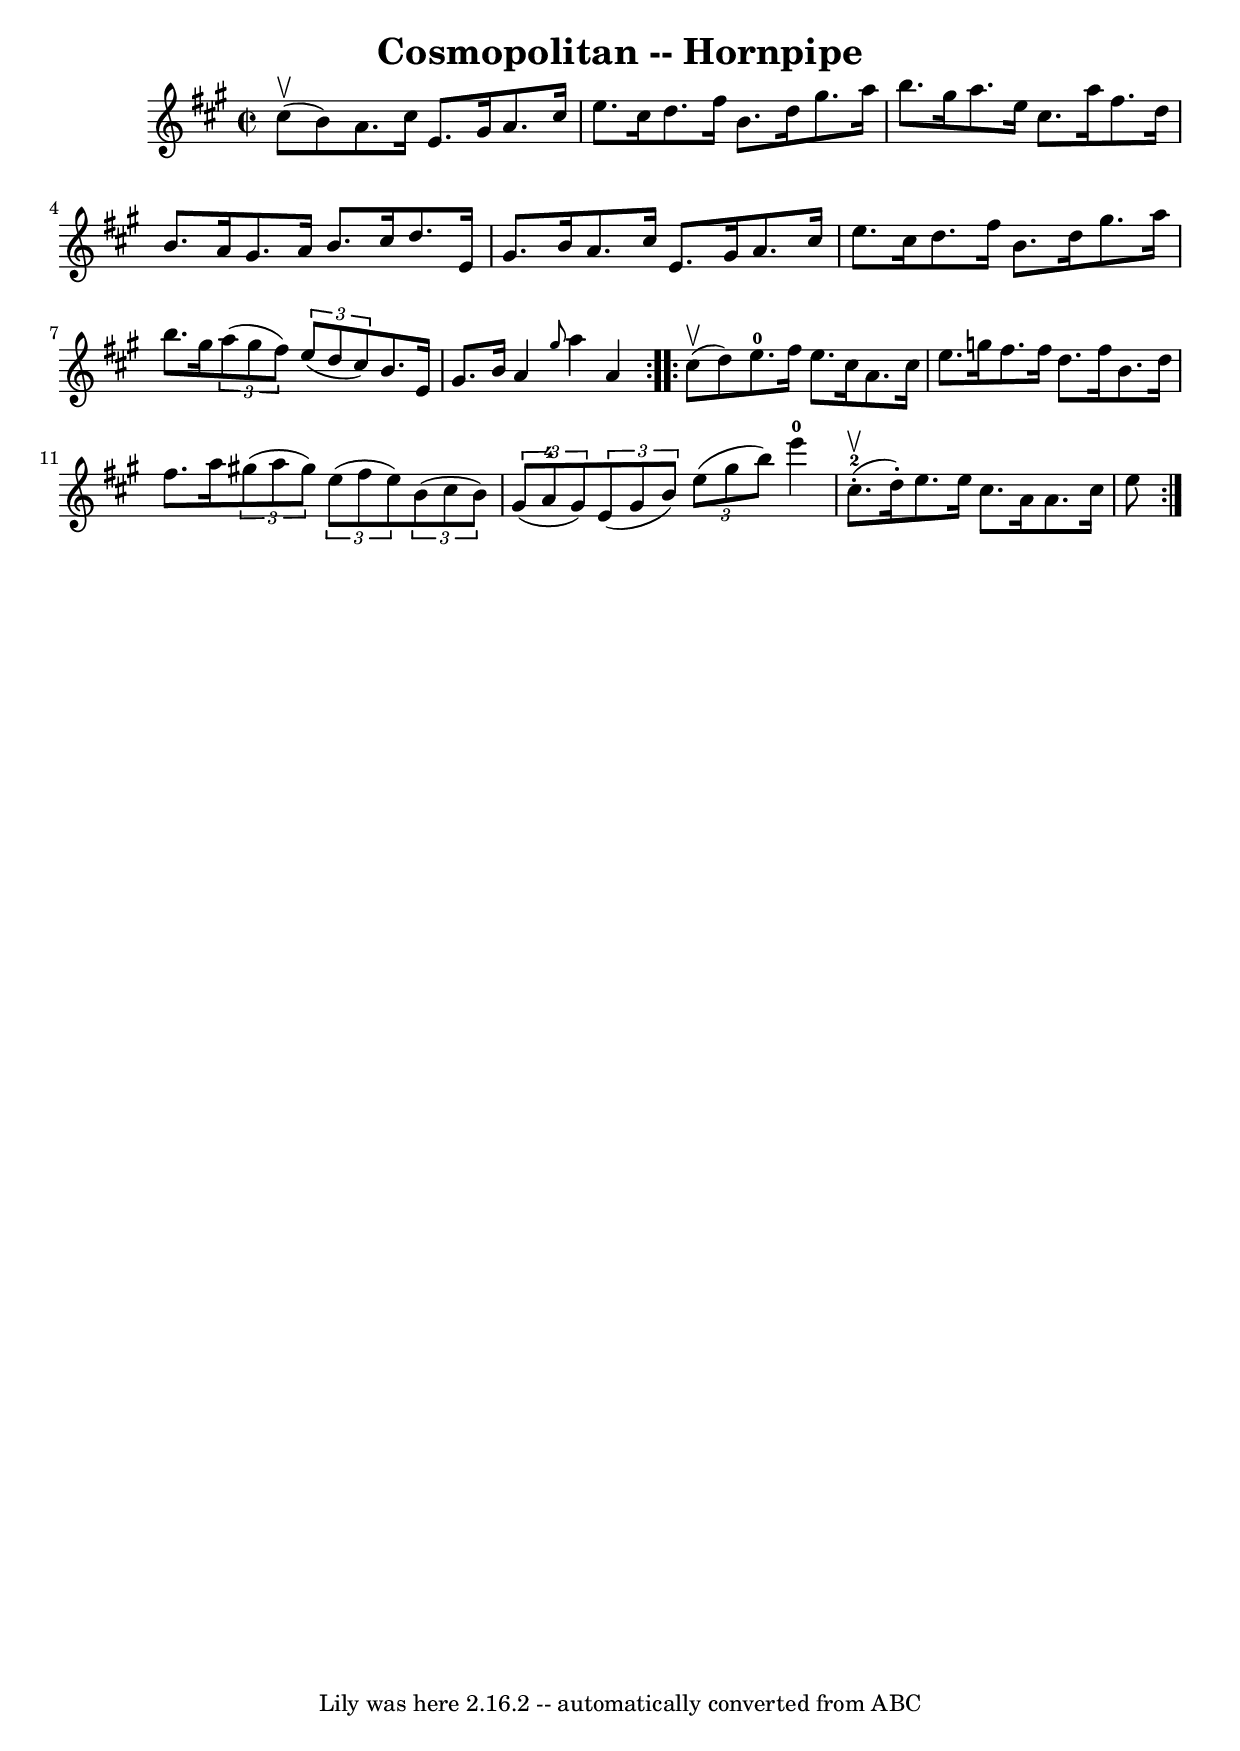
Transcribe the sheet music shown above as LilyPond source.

\version "2.7.40"
\include "Mammoth.ily"
\header {
	book = "Cole's 1000 Fiddle Tunes"
	crossRefNumber = "1"
	footnotes = ""
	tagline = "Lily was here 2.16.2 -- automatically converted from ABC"
	title = "Cosmopolitan -- Hornpipe"
}
voicedefault =  {
\set Score.defaultBarType = "empty"

\repeat volta 2 {
\override Staff.TimeSignature #'style = #'C
 \time 2/2 \key a \major cis''8 (^\upbow b'8) |
 a'8.    
cis''16 e'8. gis'16 a'8. cis''16 e''8. cis''16  |
   
d''8. fis''16 b'8. d''16 gis''8. a''16 b''8. gis''16  
|
 a''8. e''16 cis''8. a''16 fis''8. d''16 b'8.    
a'16  |
 gis'8. a'16 b'8. cis''16 d''8. e'16 gis'8.   
 b'16  |
 a'8. cis''16 e'8. gis'16 a'8. cis''16    
e''8. cis''16  |
 d''8. fis''16 b'8. d''16 gis''8.    
a''16 b''8. gis''16  |
   \times 2/3 { a''8 (gis''8 fis''8  
-) }   \times 2/3 { e''8 (d''8 cis''8) } b'8. e'16 gis'8.    
b'16  |
 a'4  \grace { gis''8  } a''4 a'4  }     
\repeat volta 2 { cis''8 (^\upbow d''8) |
 e''8.-0   
fis''16 e''8. cis''16 a'8. cis''16 e''8. g''16  |
   
fis''8. fis''16 d''8. fis''16 b'8. d''16 fis''8. a''16  
|
     \times 2/3 { gis''!8 (a''8 gis''8) }   \times 2/3 {   
e''8 (fis''8 e''8) }   \times 2/3 { b'8 (cis''8 b'8) }   
\times 2/3 { gis'8 (a'8-4 gis'8) } |
   \times 2/3 { e'8 (
 gis'8 b'8) }   \times 2/3 { e''8 (gis''8 b''8) } e'''4 
-0 cis''8.-2(^\upbow-. d''16 -.) |
 e''8. e''16    
cis''8. a'16 a'8. cis''16 e''8      }
}

\score{
    <<

	\context Staff="default"
	{
	    \voicedefault 
	}

    >>
	\layout {
	}
	\midi {}
}
